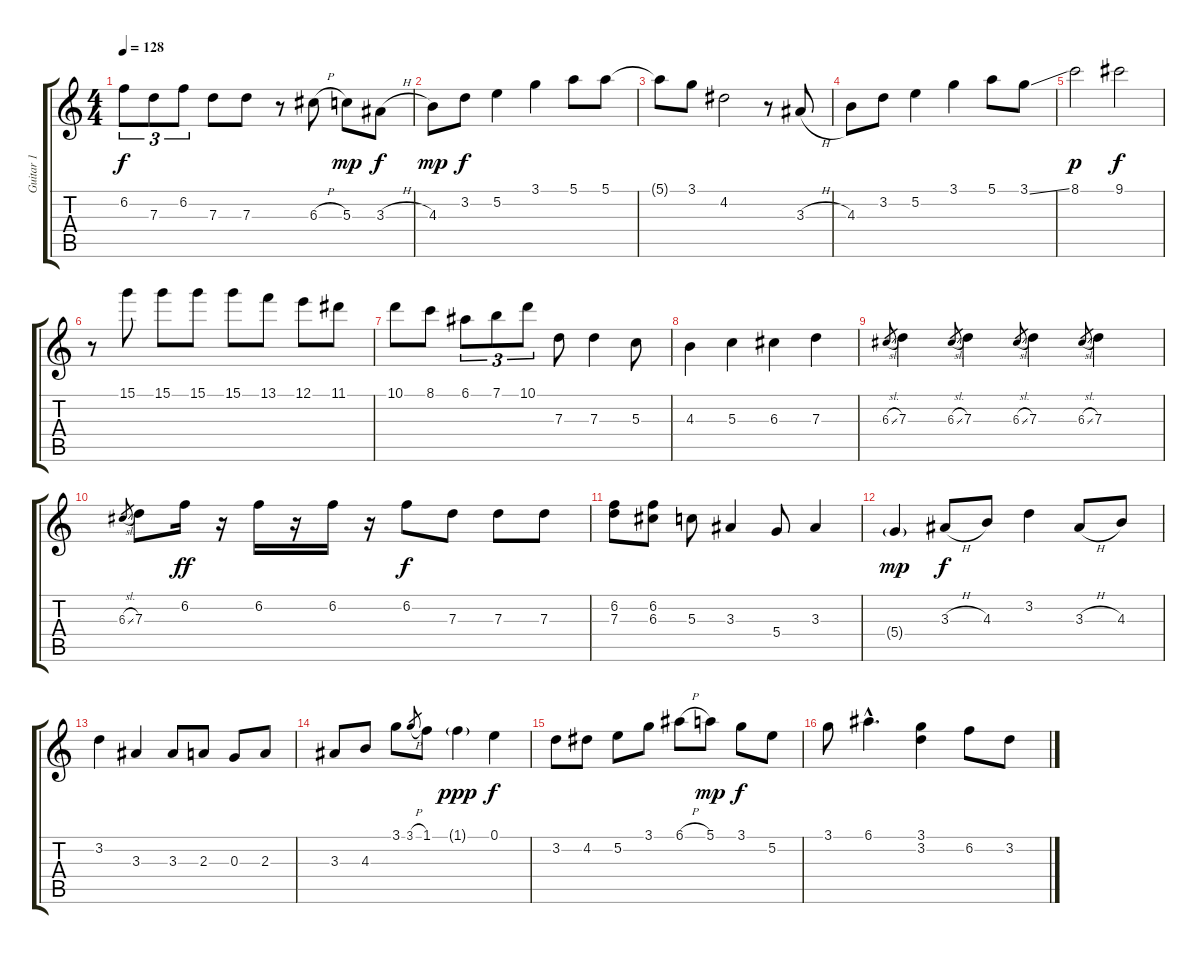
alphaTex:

\track ("Guitar 1" "Guitar 1") {instrument electricguitarjazz}
\staff {score tabs}
\tuning (E4 B3 G3 D3 A2 E2) {hide}
\ts (4 4)
\tempo 128
\clef g2
\ks c
6.2.8{tu (3 2) dy f} 7.3.8{tu (3 2)} 6.2.8{tu (3 2)} 7.3.8 7.3.8 r.8 6.3{h}.8 5.3.8{dy mp} 3.3{h}.8{dy f} |
4.3.8{dy mp} 3.2.8{dy f} 5.2.4 3.1.4 5.1.8 5.1.8 |
5.1{t}.8 3.1.8 4.2.2 r.8 3.3{h}.8 |
4.3.8 3.2.8 5.2.4 3.1.4 5.1.8 3.1{ss}.8 |
8.1.2{dy p} 9.1.2{dy f} |
r.8 15.1.8 15.1.8 15.1.8 15.1.8 13.1.8 12.1.8 11.1.8 |
10.1.8 8.1.8 6.1.8{tu (3 2)} 7.1.8{tu (3 2)} 10.1.8{tu (3 2)} 7.3.8 7.3.4 5.3.8 |
4.3.4 5.3.4 6.3.4 7.3.4 |
6.3{sl}.8{gr} 7.3.4 6.3{sl}.8{gr} 7.3.4 6.3{sl}.8{gr} 7.3.4 6.3{sl}.8{gr} 7.3.4 |
6.3{sl}.8{gr} 7.3.8 6.2.16{dy ff} r.16 6.2.16 r.16 6.2.16 r.16 6.2.8{dy f} 7.3.8 7.3.8 7.3.8 |
(6.2 7.3).8 (6.2 6.3).8 5.3.8 3.3.4 5.4.8 3.3.4 |
5.4{g}.4{dy mp} 3.3{h}.8{dy f} 4.3.8 3.2.4 3.3{h}.8 4.3.8 |
3.2.4 3.3.4 3.3.8 2.3.8 0.3.8 2.3.8 |
3.3.8 4.3.8 3.1.8 3.1{h}.8{gr} 1.1.8 1.1{g}.4{dy ppp} 0.1.4{dy f} |
3.2.8 4.2.8 5.2.8 3.1.8 6.1{h}.8 5.1.8{dy mp} 3.1.8{dy f} 5.2.8 |
3.1.8 6.1{hac}.4{d} (3.1 3.2).4 6.2.8 3.2.8
